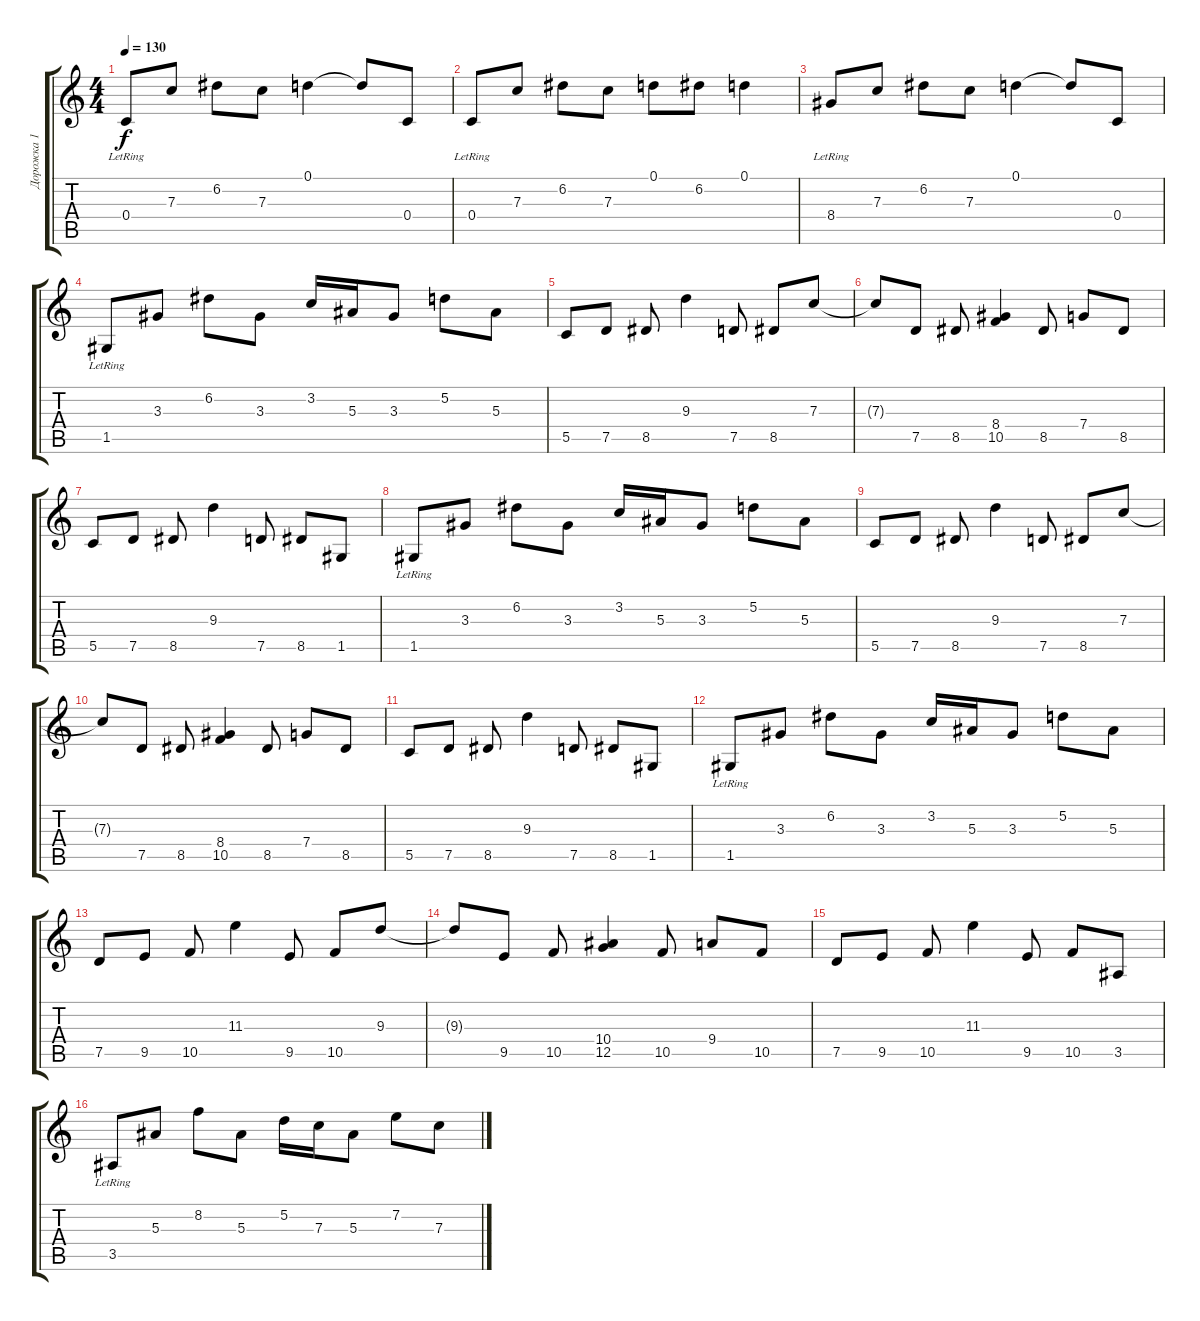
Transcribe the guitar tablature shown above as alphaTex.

\track ("Дорожка 1" "Дорожка 1") {instrument acousticguitarsteel}
\staff {score tabs}
\tuning (D4 A3 F3 C3 G2 D2) {hide}
\ts (4 4)
\tempo 130
\clef g2
\ks c
0.4{lr}.8{dy f} 7.3.8 6.2.8 7.3.8 0.1.4 0.1{t}.8 0.4.8 |
0.4{lr}.8 7.3.8 6.2.8 7.3.8 0.1.8 6.2.8 0.1.4 |
8.4{lr}.8 7.3.8 6.2.8 7.3.8 0.1.4 0.1{t}.8 0.4.8 |
1.5{lr}.8 3.3.8 6.2.8 3.3.8 3.2.16 5.3.16 3.3.8 5.2.8 5.3.8 |
5.5.8 7.5.8 8.5.8 9.3.4 7.5.8 8.5.8 7.3.8 |
7.3{t}.8 7.5.8 8.5.8 (8.4 10.5).4 8.5.8 7.4.8 8.5.8 |
5.5.8 7.5.8 8.5.8 9.3.4 7.5.8 8.5.8 1.5.8 |
1.5{lr}.8 3.3.8 6.2.8 3.3.8 3.2.16 5.3.16 3.3.8 5.2.8 5.3.8 |
5.5.8 7.5.8 8.5.8 9.3.4 7.5.8 8.5.8 7.3.8 |
7.3{t}.8 7.5.8 8.5.8 (8.4 10.5).4 8.5.8 7.4.8 8.5.8 |
5.5.8 7.5.8 8.5.8 9.3.4 7.5.8 8.5.8 1.5.8 |
1.5{lr}.8 3.3.8 6.2.8 3.3.8 3.2.16 5.3.16 3.3.8 5.2.8 5.3.8 |
7.5.8 9.5.8 10.5.8 11.3.4 9.5.8 10.5.8 9.3.8 |
9.3{t}.8 9.5.8 10.5.8 (10.4 12.5).4 10.5.8 9.4.8 10.5.8 |
7.5.8 9.5.8 10.5.8 11.3.4 9.5.8 10.5.8 3.5.8 |
3.5{lr}.8 5.3.8 8.2.8 5.3.8 5.2.16 7.3.16 5.3.8 7.2.8 7.3.8
